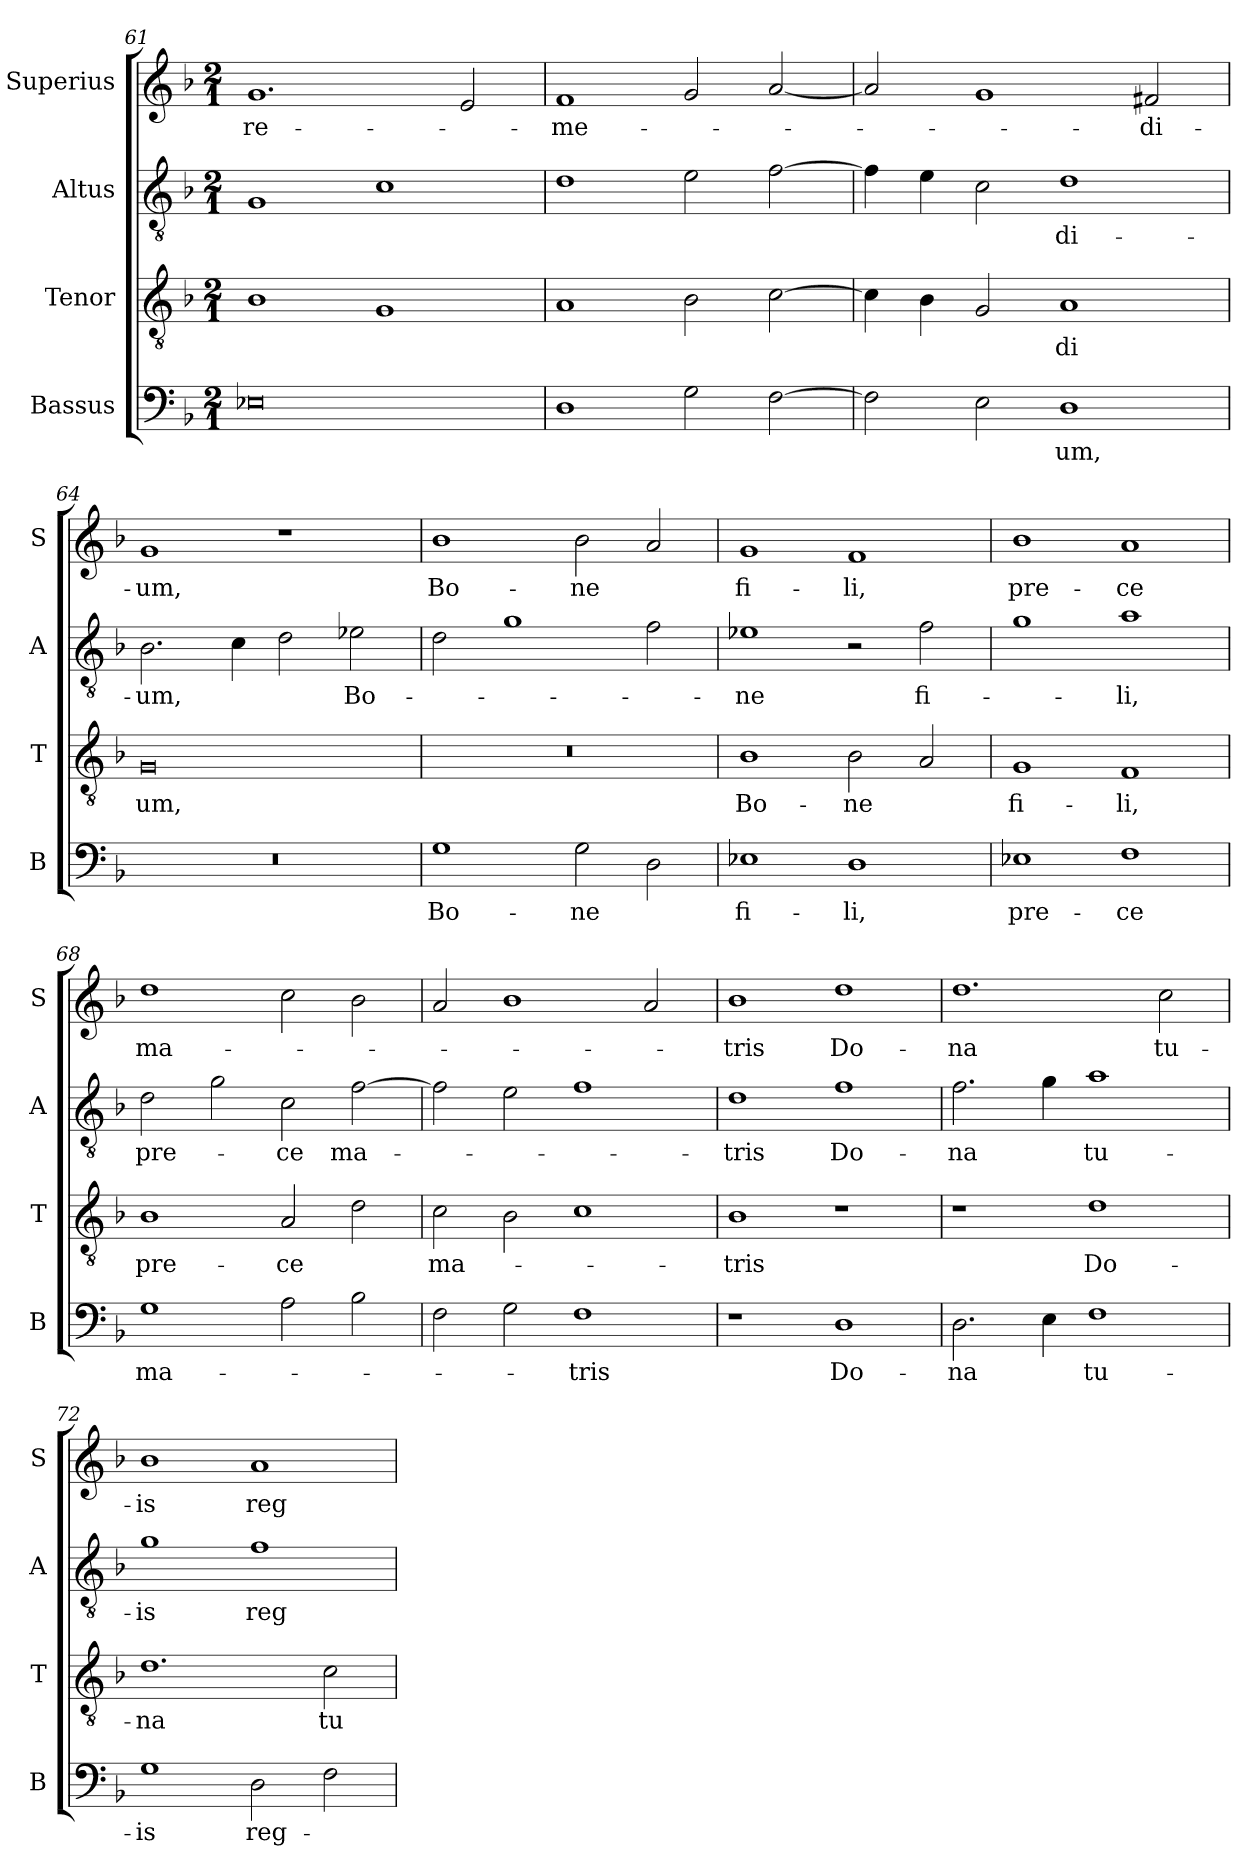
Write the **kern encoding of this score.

**kern	**text	**kern	**text	**kern	**text	**kern	**text
*part4	*part4	*part3	*part3	*part2	*part2	*part1	*part1
*staff4	*staff4	*staff3	*staff3	*staff2	*staff2	*staff1	*staff1
*I"Bassus	*	*I"Tenor	*	*I"Altus	*	*I"Superius	*
*I'B	*	*I'T	*	*I'A	*	*I'S	*
*clefF4	*	*clefGv2	*	*clefGv2	*	*clefG2	*
*k[b-]	*	*k[b-]	*	*k[b-]	*	*k[b-]	*
*M2/1	*	*M2/1	*	*M2/1	*	*M2/1	*
=61	=61	=61	=61	=61	=61	=61	=61
0E-X	.	1B-	.	1G	.	1.g	re-
.	.	1G	.	1c	.	.	.
.	.	.	.	.	.	2e/	.
=62	=62	=62	=62	=62	=62	=62	=62
1D	.	1A	.	1d	.	1f	-me-
2G\	.	2B-\	.	2e\	.	2g/	.
[2F\	.	[2c\	.	[2f\	.	[2a/	.
=63	=63	=63	=63	=63	=63	=63	=63
2F\]	.	4c\]	.	4f\]	.	2a/]	.
.	.	4B-\	.	4e\	.	.	.
2E\	.	2G/	.	2c\	.	1g	.
1D	-um,	1A	-di	1d	-di-	.	.
.	.	.	.	.	.	2f#X/	-di-
=64	=64	=64	=64	=64	=64	=64	=64
0r	.	0G	um,	2.B-\	-um,	1g	-um,
.	.	.	.	4c\	.	.	.
.	.	.	.	2d\	.	1r	.
.	.	.	.	2e-X\	Bo-	.	.
=65	=65	=65	=65	=65	=65	=65	=65
1G	Bo-	0r	.	2d\	.	1b-	Bo-
.	.	.	.	1g	.	.	.
2G\	-ne	.	.	.	.	2b-\	-ne
2D\	.	.	.	2f\	.	2a/	.
=66	=66	=66	=66	=66	=66	=66	=66
1E-X	fi-	1B-	Bo-	1e-X	-ne	1g	fi-
1D	-li,	2B-\	-ne	2r	.	1f	-li,
.	.	2A/	.	2f\	fi-	.	.
=67	=67	=67	=67	=67	=67	=67	=67
1E-X	pre-	1G	fi-	1g	.	1b-	pre-
1F	-ce	1F	-li,	1a	-li,	1a	-ce
=68	=68	=68	=68	=68	=68	=68	=68
1G	ma-	1B-	pre-	2d\	pre-	1dd	ma-
.	.	.	.	2g\	.	.	.
2A\	.	2A/	-ce	2c\	-ce	2cc\	.
2B-\	.	2d\	.	[2f\	ma-	2b-\	.
=69	=69	=69	=69	=69	=69	=69	=69
2F\	.	2c\	ma-	2f\]	.	2a/	.
2G\	.	2B-\	.	2e\	.	1b-	.
1F	-tris	1c	.	1f	.	.	.
.	.	.	.	.	.	2a/	.
=70	=70	=70	=70	=70	=70	=70	=70
1r	.	1B-	-tris	1d	-tris	1b-	-tris
1D	Do-	1r	.	1f	Do-	1dd	Do-
=71	=71	=71	=71	=71	=71	=71	=71
2.D\	-na	1r	.	2.f\	-na	1.dd	-na
4E\	.	.	.	4g\	.	.	.
1F	tu-	1d	Do-	1a	tu-	.	.
.	.	.	.	.	.	2cc\	tu-
=72	=72	=72	=72	=72	=72	=72	=72
1G	-is	1.d	-na	1g	-is	1b-	-is
2D\	reg-	.	.	1f	reg-	1a	reg-
2F\	.	2c\	tu-	.	.	.	.
=	=	=	=	=	=	=	=
*-	*-	*-	*-	*-	*-	*-	*-
